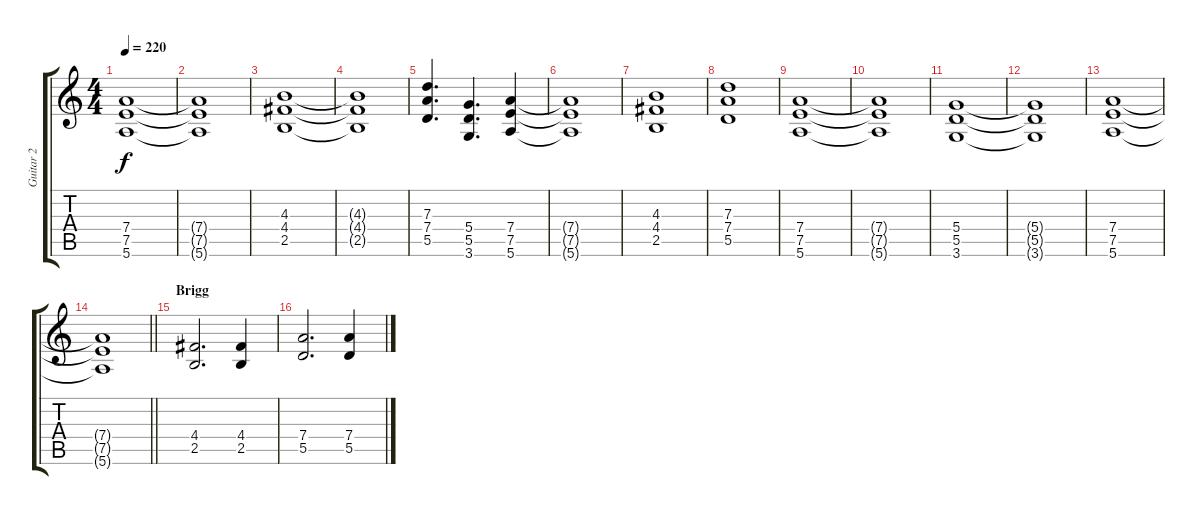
\track ("Guitar 2" "Guitar 2") {instrument acousticguitarsteel}
\staff {score tabs}
\tuning (E4 B3 G3 D3 A2 E2) {hide}
\ts (4 4)
\tempo 220
\clef g2
\ks c
(7.4 7.5 5.6).1{dy f} |
(7.4{t} 7.5{t} 5.6{t}).1 |
(4.3 4.4 2.5).1 |
(4.3{t} 4.4{t} 2.5{t}).1 |
(7.3 7.4 5.5).4{d} (5.4 5.5 3.6).4{d} (7.4 7.5 5.6).4 |
(7.4{t} 7.5{t} 5.6{t}).1 |
(4.3 4.4 2.5).1 |
(7.3 7.4 5.5).1 |
(7.4 7.5 5.6).1 |
(7.4{t} 7.5{t} 5.6{t}).1 |
(5.4 5.5 3.6).1 |
(5.4{t} 5.5{t} 3.6{t}).1 |
(7.4 7.5 5.6).1 |
\barLineRight lightlight
(7.4{t} 7.5{t} 5.6{t}).1 |
\section ("" "Brigg")
(4.4 2.5).2{d} (4.4 2.5).4 |
(7.4 5.5).2{d} (7.4 5.5).4
